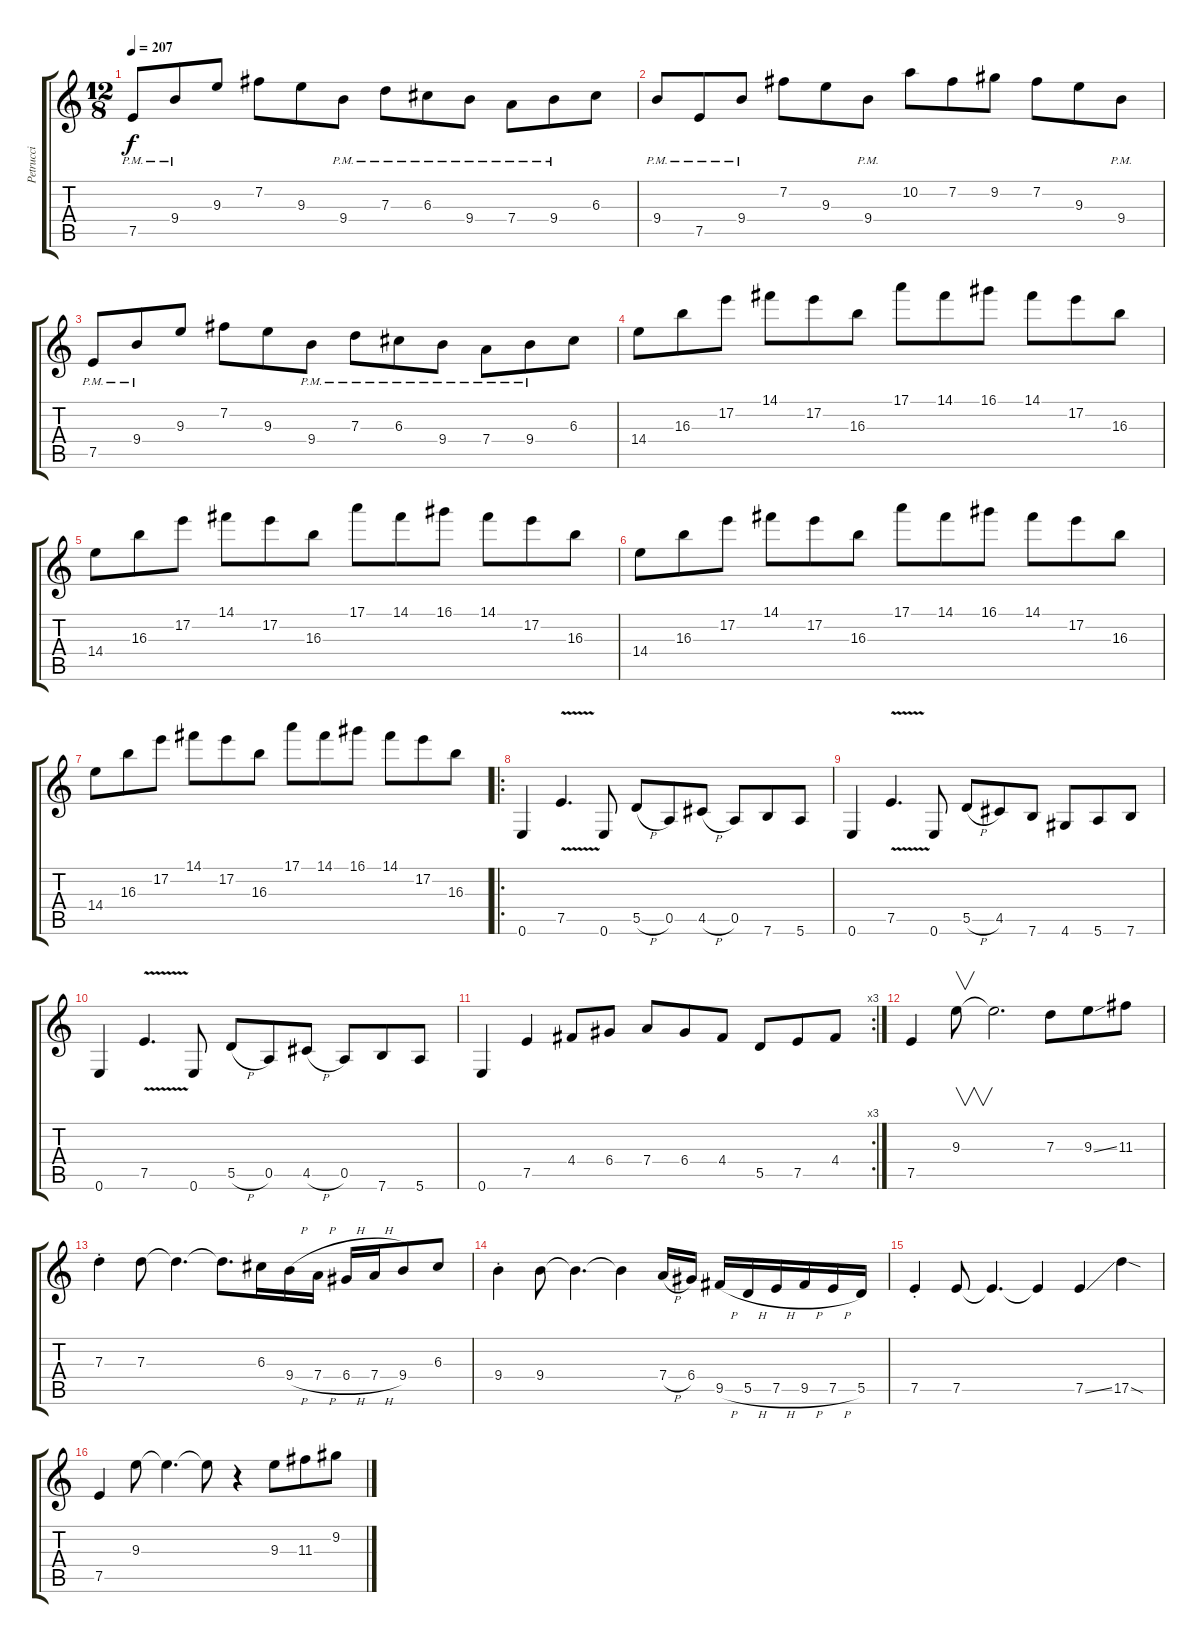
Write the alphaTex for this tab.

\track ("Petrucci" "Petrucci") {instrument overdrivenguitar}
\staff {score tabs}
\tuning (E4 B3 G3 D3 A2 E2) {hide}
\ts (12 8)
\tempo 207
\clef g2
\ks c
7.5{pm}.8{dy f} 9.4{pm}.8 9.3.8 7.2.8 9.3.8 9.4{pm}.8 7.3{pm}.8 6.3{pm}.8 9.4{pm}.8 7.4{pm}.8 9.4{pm}.8 6.3.8 |
9.4{pm}.8 7.5{pm}.8 9.4{pm}.8 7.2.8 9.3.8 9.4{pm}.8 10.2.8 7.2.8 9.2.8 7.2.8 9.3.8 9.4{pm}.8 |
7.5{pm}.8 9.4{pm}.8 9.3.8 7.2.8 9.3.8 9.4{pm}.8 7.3{pm}.8 6.3{pm}.8 9.4{pm}.8 7.4{pm}.8 9.4{pm}.8 6.3.8 |
14.4.8 16.3.8 17.2.8 14.1.8 17.2.8 16.3.8 17.1.8 14.1.8 16.1.8 14.1.8 17.2.8 16.3.8 |
14.4.8 16.3.8 17.2.8 14.1.8 17.2.8 16.3.8 17.1.8 14.1.8 16.1.8 14.1.8 17.2.8 16.3.8 |
14.4.8 16.3.8 17.2.8 14.1.8 17.2.8 16.3.8 17.1.8 14.1.8 16.1.8 14.1.8 17.2.8 16.3.8 |
14.4.8 16.3.8 17.2.8 14.1.8 17.2.8 16.3.8 17.1.8 14.1.8 16.1.8 14.1.8 17.2.8 16.3.8 |
\ro
0.6.4 7.5{v}.4{d} 0.6.8 5.5{h}.8 0.5.8 4.5{h}.8 0.5.8 7.6.8 5.6.8 |
0.6.4 7.5{v}.4{d} 0.6.8 5.5{h}.8 4.5.8 7.6.8 4.6.8 5.6.8 7.6.8 |
0.6.4 7.5{v}.4{d} 0.6.8 5.5{h}.8 0.5.8 4.5{h}.8 0.5.8 7.6.8 5.6.8 |
\rc 3
0.6.4 7.5.4 4.4.8 6.4.8 7.4.8 6.4.8 4.4.8 5.5.8 7.5.8 4.4.8 |
7.5.4{volume 15} 9.3.8{v} 9.3{t}.2{d} 7.3.8 9.3{ss}.8 11.3.8 |
7.3{st}.4 7.3.8 7.3{t}.4{d} 7.3{t}.8{d} 6.3.16 9.4{h}.16 7.4{h}.16 6.4{h}.16 7.4{h}.16 9.4.8 6.3.8 |
9.4{st}.4 9.4.8 9.4{t}.4{d} 9.4{t}.4 7.4{h}.16 6.4.16 9.5{h}.16 5.5{h}.16 7.5{h}.16 9.5{h}.16 7.5{h}.16 5.5.16 |
7.5{st}.4 7.5.8 7.5{t}.4{d} 7.5{t}.4 7.5{ss}.4 17.5{sod}.4 |
7.5.4 9.3.8 9.3{t}.4{d} 9.3{t}.8 r.4 9.3.8 11.3.8 9.2.8
